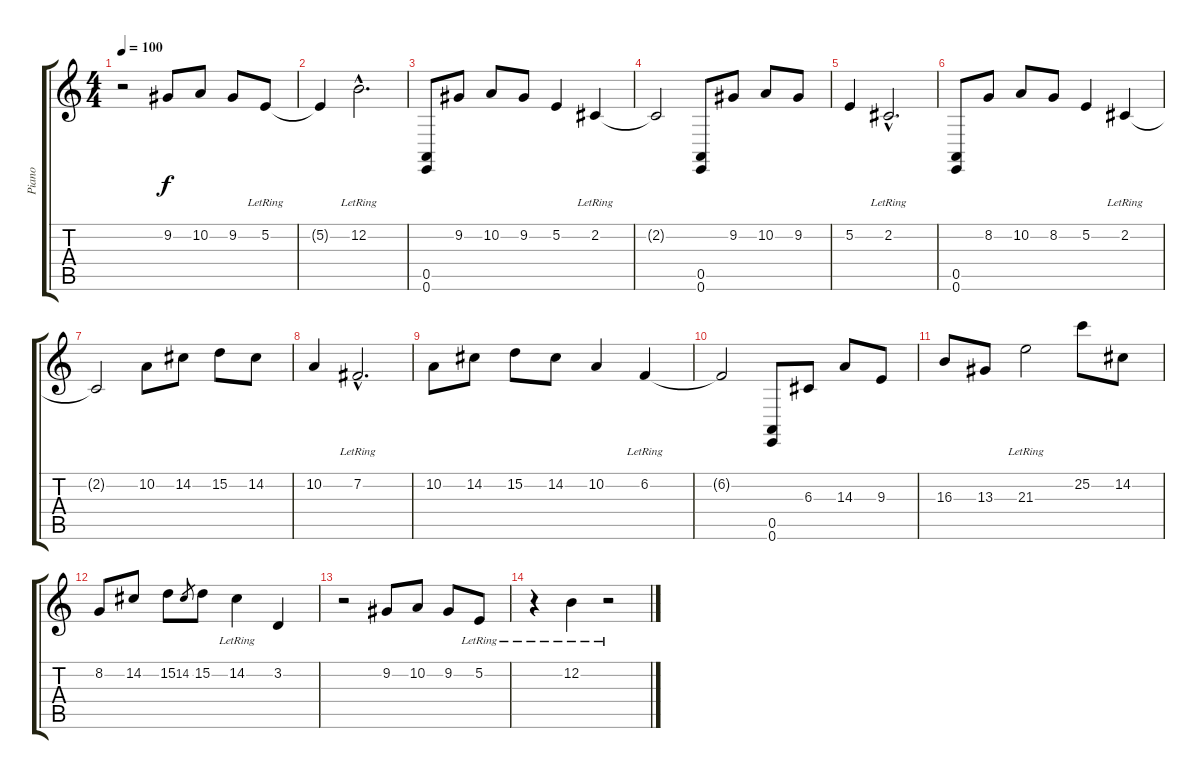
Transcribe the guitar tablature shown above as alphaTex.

\track ("Piano" "Piano") {instrument acousticgrandpiano}
\staff {score tabs}
\tuning (E4 B3 G3 D3 A2 E2) {hide}
\ts (4 4)
\tempo 100
\clef g2
\ks c
r.2{dy f} 9.2.8 10.2.8 9.2.8 5.2{lr}.8 |
5.2{t}.4 12.2{hac lr}.2{d} |
(0.5 0.6).8 9.2.8 10.2.8 9.2.8 5.2.4 2.2{lr}.4 |
2.2{t}.2 (0.5 0.6).8 9.2.8 10.2.8 9.2.8 |
5.2.4 2.2{hac lr}.2{d} |
(0.5 0.6).8 8.2.8 10.2.8 8.2.8 5.2.4 2.2{lr}.4 |
2.2{t}.2 10.2.8 14.2.8 15.2.8 14.2.8 |
10.2.4 7.2{hac lr}.2{d} |
10.2.8 14.2.8 15.2.8 14.2.8 10.2.4 6.2{lr}.4 |
6.2{t}.2 (0.5 0.6).8 6.3.8 14.3.8 9.3.8 |
16.3.8 13.3.8 21.3{lr}.2 25.2.8 14.2.8 |
8.2.8 14.2.8 15.2.8 14.2.8{gr} 15.2.8 14.2{lr}.4 3.2.4 |
r.2 9.2.8 10.2.8 9.2.8 5.2{lr}.8 |
r.4 12.2{lr}.4 r.2
